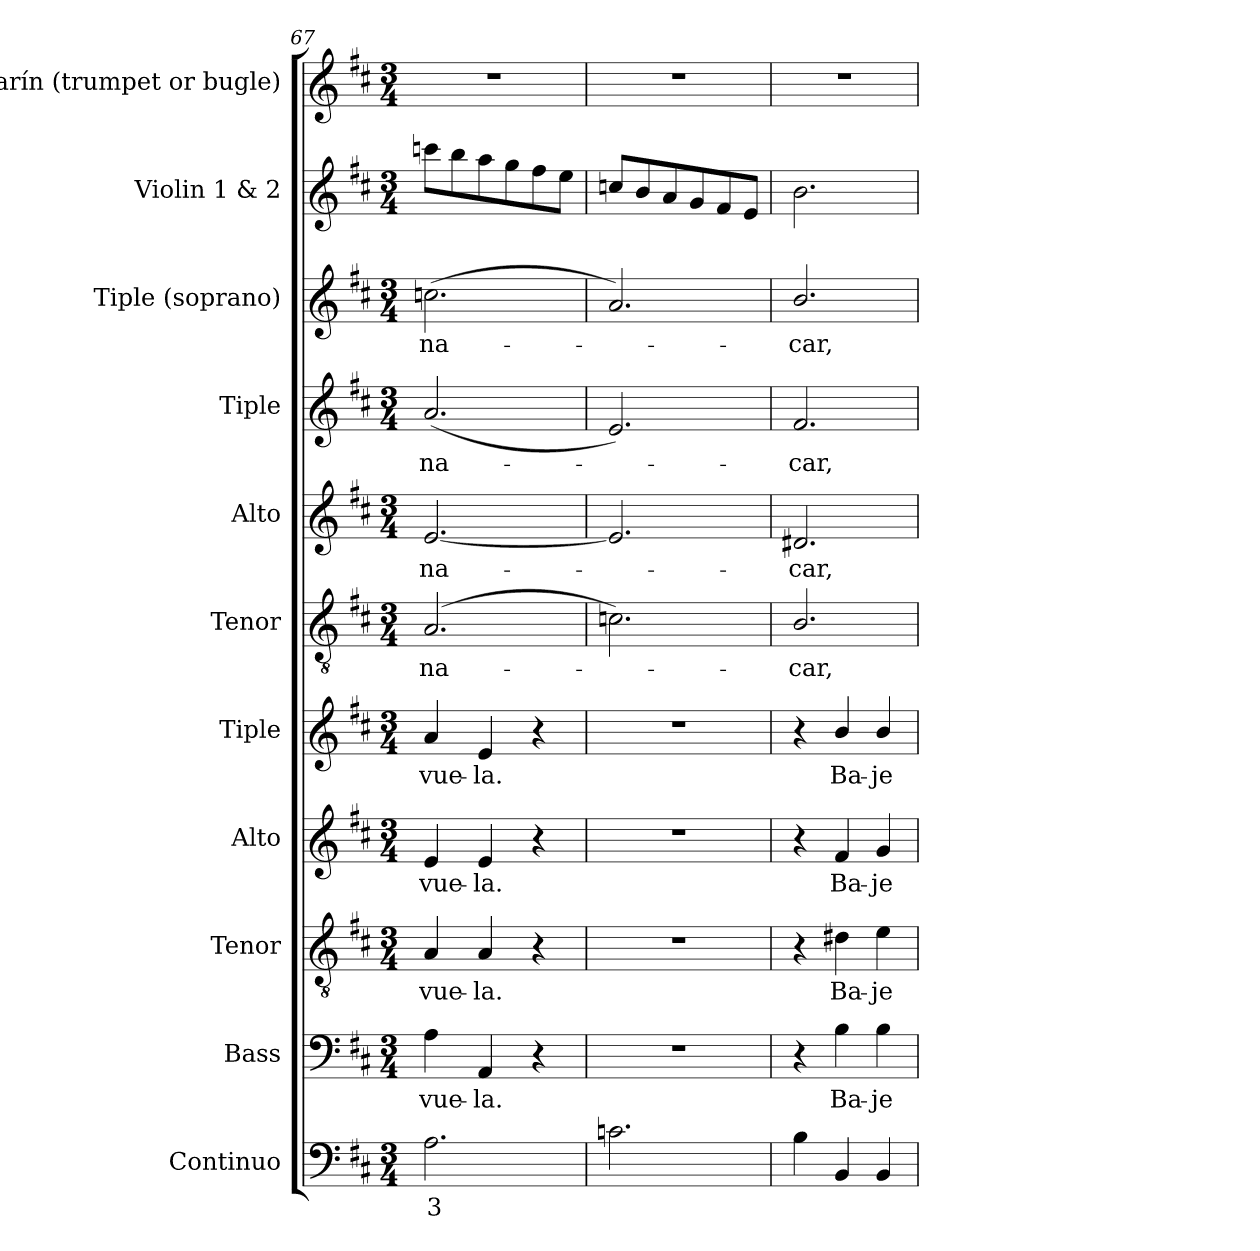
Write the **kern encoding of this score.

**kern	**text	**kern	**text	**kern	**text	**kern	**text	**kern	**text	**kern	**text	**kern	**text	**kern	**text	**kern	**text	**kern	**kern
*part11	*part11	*part10	*part10	*part9	*part9	*part8	*part8	*part7	*part7	*part6	*part6	*part5	*part5	*part4	*part4	*part3	*part3	*part2	*part1
*staff11	*staff11	*staff10	*staff10	*staff9	*staff9	*staff8	*staff8	*staff7	*staff7	*staff6	*staff6	*staff5	*staff5	*staff4	*staff4	*staff3	*staff3	*staff2	*staff1
*I"Continuo	*	*I"Bass	*	*I"Tenor	*	*I"Alto	*	*I"Tiple	*	*I"Tenor	*	*I"Alto	*	*I"Tiple	*	*I"Tiple (soprano)	*	*I"Violin 1  & 2	*I"Clarín (trumpet or bugle)
*I'Cont.	*	*I'B.	*	*I'T.	*	*I'A.	*	*	*	*I'T.	*	*I'A.	*	*	*	*I'S.	*	*	*I'Tr.
*clefF4	*	*clefF4	*	*clefGv2	*	*clefG2	*	*clefG2	*	*clefGv2	*	*clefG2	*	*clefG2	*	*clefG2	*	*clefG2	*clefG2
*	*	*	*	*ITrd7c12	*	*	*	*	*	*ITrd7c12	*	*	*	*	*	*	*	*	*
*k[f#c#]	*	*k[f#c#]	*	*k[f#c#]	*	*k[f#c#]	*	*k[f#c#]	*	*k[f#c#]	*	*k[f#c#]	*	*k[f#c#]	*	*k[f#c#]	*	*k[f#c#]	*k[f#c#]
*D:	*	*D:	*	*D:	*	*D:	*	*D:	*	*D:	*	*D:	*	*D:	*	*D:	*	*D:	*D:
*M3/4	*	*M3/4	*	*M3/4	*	*M3/4	*	*M3/4	*	*M3/4	*	*M3/4	*	*M3/4	*	*M3/4	*	*M3/4	*M3/4
=67	=67	=67	=67	=67	=67	=67	=67	=67	=67	=67	=67	=67	=67	=67	=67	=67	=67	=67	=67
!	!LO:LY:b:color=#000000	!	!	!	!	!	!	!	!	!	!	!	!	!	!	!	!	!	!
!	!	!	!LO:LY:b:color=#000000	!	!	!	!	!	!	!	!	!	!	!	!	!	!	!	!
!	!	!	!	!	!LO:LY:b:color=#000000	!	!	!	!	!	!	!	!	!	!	!	!	!	!
!	!	!	!	!	!	!	!LO:LY:b:color=#000000	!	!	!	!	!	!	!	!	!	!	!	!
!	!	!	!	!	!	!	!	!	!LO:LY:b:color=#000000	!	!	!	!	!	!	!	!	!	!
!	!	!	!	!	!	!	!	!	!	!	!LO:LY:b:color=#000000	!	!	!	!	!	!	!	!
!	!	!	!	!	!	!	!	!	!	!	!	!	!LO:LY:b:color=#000000	!	!	!	!	!	!
!	!	!	!	!	!	!	!	!	!	!	!	!	!	!	!LO:LY:b:color=#000000	!	!	!	!
!	!	!	!	!	!	!	!	!	!	!	!	!	!	!	!	!	!LO:LY:b:color=#000000	!	!LO:N:vis=1
2.Ai\	3	4Ai\	vue-	4AAi/	vue-	4ei/	vue-	4ai/	vue-	(2.AAi/	na-	[2.ei/	na-	(2.ai/	na-	(2.ccni\	na-	8cccni\L	2.r
.	.	.	.	.	.	.	.	.	.	.	.	.	.	.	.	.	.	8bbi\	.
!	!	!	!LO:LY:b:color=#000000	!	!	!	!	!	!	!	!	!	!	!	!	!	!	!	!
!	!	!	!	!	!LO:LY:b:color=#000000	!	!	!	!	!	!	!	!	!	!	!	!	!	!
!	!	!	!	!	!	!	!LO:LY:b:color=#000000	!	!	!	!	!	!	!	!	!	!	!	!
!	!	!	!	!	!	!	!	!	!LO:LY:b:color=#000000	!	!	!	!	!	!	!	!	!	!
.	.	4AAi/	-la.	4AAi/	-la.	4ei/	-la.	4ei/	-la.	.	.	.	.	.	.	.	.	8aai\	.
.	.	.	.	.	.	.	.	.	.	.	.	.	.	.	.	.	.	8ggi\	.
.	.	4r	.	4r	.	4r	.	4r	.	.	.	.	.	.	.	.	.	8ff#i\	.
.	.	.	.	.	.	.	.	.	.	.	.	.	.	.	.	.	.	8eei\J	.
!!LO:PB:g=z
=68	=68	=68	=68	=68	=68	=68	=68	=68	=68	=68	=68	=68	=68	=68	=68	=68	=68	=68	=68
!	!	!LO:N:vis=1	!	!LO:N:vis=1	!	!LO:N:vis=1	!	!LO:N:vis=1	!	!	!	!	!	!	!	!	!	!	!LO:N:vis=1
2.cni\	.	2.r	.	2.r	.	2.r	.	2.r	.	2.Cni\)	.	2.ei/]	.	2.ei/)	.	2.ai/)	.	8ccni/L	2.r
.	.	.	.	.	.	.	.	.	.	.	.	.	.	.	.	.	.	8bi/	.
.	.	.	.	.	.	.	.	.	.	.	.	.	.	.	.	.	.	8ai/	.
.	.	.	.	.	.	.	.	.	.	.	.	.	.	.	.	.	.	8gi/	.
.	.	.	.	.	.	.	.	.	.	.	.	.	.	.	.	.	.	8f#i/	.
.	.	.	.	.	.	.	.	.	.	.	.	.	.	.	.	.	.	8ei/J	.
=69	=69	=69	=69	=69	=69	=69	=69	=69	=69	=69	=69	=69	=69	=69	=69	=69	=69	=69	=69
!	!	!	!	!	!	!	!	!	!	!	!LO:LY:b:color=#000000	!	!	!	!	!	!	!	!
!	!	!	!	!	!	!	!	!	!	!	!	!	!LO:LY:b:color=#000000	!	!	!	!	!	!
!	!	!	!	!	!	!	!	!	!	!	!	!	!	!	!LO:LY:b:color=#000000	!	!	!	!
!	!	!	!	!	!	!	!	!	!	!	!	!	!	!	!	!	!LO:LY:b:color=#000000	!	!LO:N:vis=1
4Bi\	.	4r	.	4r	.	4r	.	4r	.	2.BBi/	-car,	2.d#Xi/	-car,	2.f#i/	-car,	2.bi/	-car,	2.bi\	2.r
!	!	!	!LO:LY:b:color=#000000	!	!	!	!	!	!	!	!	!	!	!	!	!	!	!	!
!	!	!	!	!	!LO:LY:b:color=#000000	!	!	!	!	!	!	!	!	!	!	!	!	!	!
!	!	!	!	!	!	!	!LO:LY:b:color=#000000	!	!	!	!	!	!	!	!	!	!	!	!
!	!	!	!	!	!	!	!	!	!LO:LY:b:color=#000000	!	!	!	!	!	!	!	!	!	!
4BBi/	.	4Bi\	Ba-	4D#Xi\	Ba-	4f#i/	Ba-	4bi/	Ba-	.	.	.	.	.	.	.	.	.	.
!	!	!	!LO:LY:b:color=#000000	!	!	!	!	!	!	!	!	!	!	!	!	!	!	!	!
!	!	!	!	!	!LO:LY:b:color=#000000	!	!	!	!	!	!	!	!	!	!	!	!	!	!
!	!	!	!	!	!	!	!LO:LY:b:color=#000000	!	!	!	!	!	!	!	!	!	!	!	!
!	!	!	!	!	!	!	!	!	!LO:LY:b:color=#000000	!	!	!	!	!	!	!	!	!	!
4BBi/	.	4Bi\	-je-	4Ei\	-je-	4gi/	-je-	4bi/	-je-	.	.	.	.	.	.	.	.	.	.
=	=	=	=	=	=	=	=	=	=	=	=	=	=	=	=	=	=	=	=
*-	*-	*-	*-	*-	*-	*-	*-	*-	*-	*-	*-	*-	*-	*-	*-	*-	*-	*-	*-
